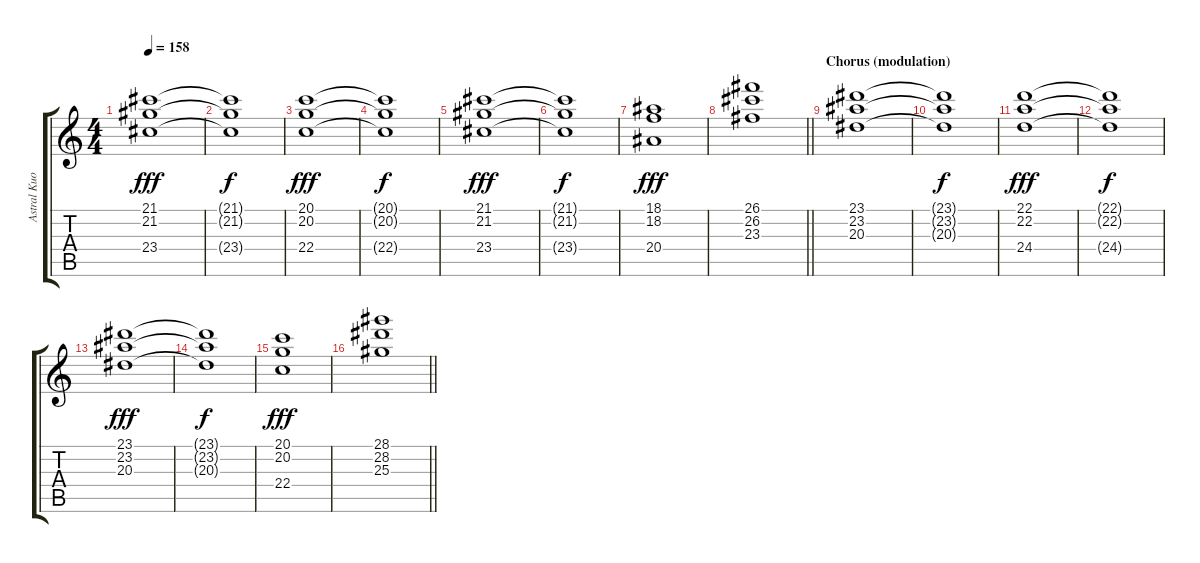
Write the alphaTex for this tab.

\track ("Astral Kuoro" "Astral Kuo") {instrument stringensemble2}
\staff {score tabs}
\tuning (E4 B3 G3 D3 A2 E2) {hide}
\ts (4 4)
\tempo 158
\clef g2
\ks c
(21.1 21.2 23.4).1{dy fff} |
(21.1{t} 21.2{t} 23.4{t}).1{dy f} |
(20.1 20.2 22.4).1{dy fff} |
(20.1{t} 20.2{t} 22.4{t}).1{dy f} |
(21.1 21.2 23.4).1{dy fff} |
(21.1{t} 21.2{t} 23.4{t}).1{dy f} |
(18.1 18.2 20.4).1{dy fff} |
\barLineRight lightlight
(26.1 26.2 23.3).1 |
\section ("" "Chorus (modulation)")
(23.1 23.2 20.3).1 |
(23.1{t} 23.2{t} 20.3{t}).1{dy f} |
(22.1 22.2 24.4).1{dy fff} |
(22.1{t} 22.2{t} 24.4{t}).1{dy f} |
(23.1 23.2 20.3).1{dy fff} |
(23.1{t} 23.2{t} 20.3{t}).1{dy f} |
(20.1 20.2 22.4).1{dy fff} |
\barLineRight lightlight
(28.1 28.2 25.3).1
